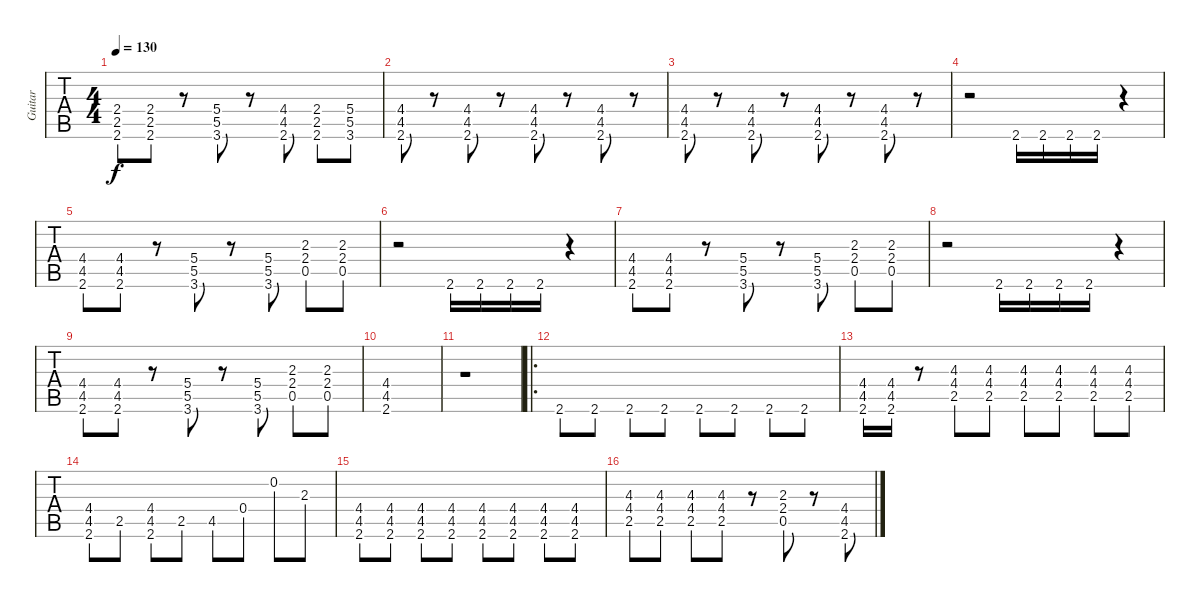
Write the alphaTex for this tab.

\track ("Guitar" "Guitar") {instrument overdrivenguitar}
\staff {tabs}
\tuning (D4 A3 F3 C3 G2 D2) {hide}
\ts (4 4)
\tempo 130
\clef g2
\ks c
(2.4 2.5 2.6).8{dy f} (2.4 2.5 2.6).8 r.8 (5.4 5.5 3.6).8 r.8 (4.4 4.5 2.6).8 (2.4 2.5 2.6).8 (5.4 5.5 3.6).8 |
(4.4 4.5 2.6).8 r.8 (4.4 4.5 2.6).8 r.8 (4.4 4.5 2.6).8 r.8 (4.4 4.5 2.6).8 r.8 |
(4.4 4.5 2.6).8 r.8 (4.4 4.5 2.6).8 r.8 (4.4 4.5 2.6).8 r.8 (4.4 4.5 2.6).8 r.8 |
r.2 2.6.16 2.6.16 2.6.16 2.6.16 r.4 |
(4.4 4.5 2.6).8 (4.4 4.5 2.6).8 r.8 (5.4 5.5 3.6).8 r.8 (5.4 5.5 3.6).8 (2.3 2.4 0.5).8 (2.3 2.4 0.5).8 |
r.2 2.6.16 2.6.16 2.6.16 2.6.16 r.4 |
(4.4 4.5 2.6).8 (4.4 4.5 2.6).8 r.8 (5.4 5.5 3.6).8 r.8 (5.4 5.5 3.6).8 (2.3 2.4 0.5).8 (2.3 2.4 0.5).8 |
r.2 2.6.16 2.6.16 2.6.16 2.6.16 r.4 |
(4.4 4.5 2.6).8 (4.4 4.5 2.6).8 r.8 (5.4 5.5 3.6).8 r.8 (5.4 5.5 3.6).8 (2.3 2.4 0.5).8 (2.3 2.4 0.5).8 |
(4.4 4.5 2.6).1 |
r.1 |
\ro
2.6.8 2.6.8 2.6.8 2.6.8 2.6.8 2.6.8 2.6.8 2.6.8 |
(4.4 4.5 2.6).16 (4.4 4.5 2.6).16 r.8 (4.3 4.4 2.5).8 (4.3 4.4 2.5).8 (4.3 4.4 2.5).8 (4.3 4.4 2.5).8 (4.3 4.4 2.5).8 (4.3 4.4 2.5).8 |
(4.4 4.5 2.6).8 2.5.8 (4.4 4.5 2.6).8 2.5.8 4.5.8 0.4.8 0.2.8 2.3.8 |
(4.4 4.5 2.6).8 (4.4 4.5 2.6).8 (4.4 4.5 2.6).8 (4.4 4.5 2.6).8 (4.4 4.5 2.6).8 (4.4 4.5 2.6).8 (4.4 4.5 2.6).8 (4.4 4.5 2.6).8 |
(4.3 4.4 2.5).8 (4.3 4.4 2.5).8 (4.3 4.4 2.5).8 (4.3 4.4 2.5).8 r.8 (2.3 2.4 0.5).8 r.8 (4.4 4.5 2.6).8
